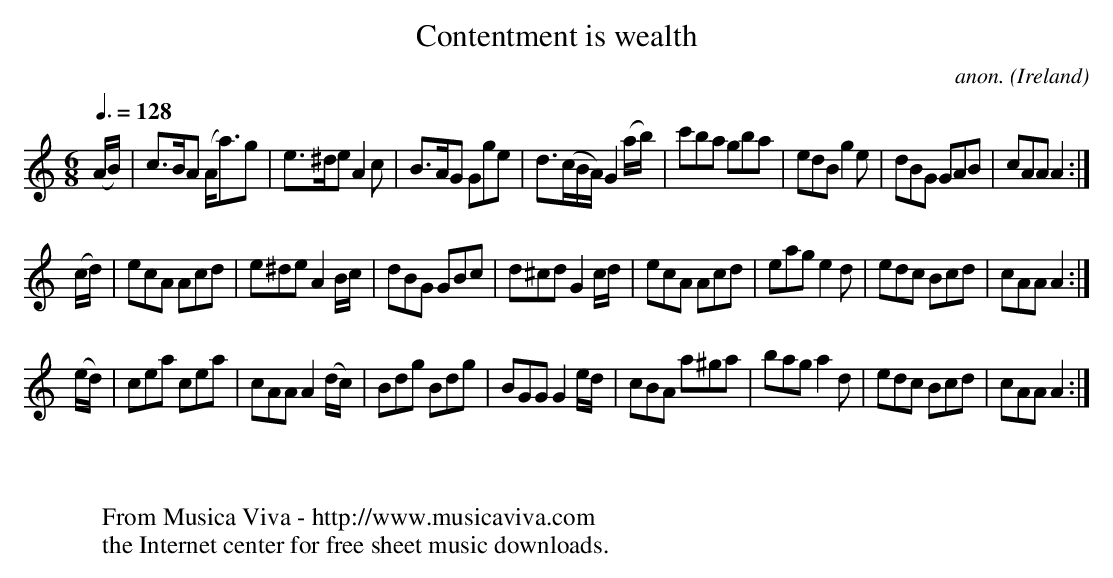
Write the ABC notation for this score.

X:1
T:Contentment is wealth
C:anon.
O:Ireland
M:6/8
L:1/8
Q:3/8=128
K:Am
(A/B/)|c>BA (A<a)g|e>^de A2c|B>AG Gge|d>(cB/A/) G2 (a/b/)|\
c'ba gba|edB g2e|dBG GAB|cAA A2:|
(c/d/)|ecA Acd|e^de A2 B/c/|dBG GBc|d^cd G2 c/d/|ecA Acd|\
eag e2d|edc Bcd|cAA A2:|
(e/d/)|cea cea|cAA A2 (d/c/)|Bdg Bdg|BGG G2 e/d/|cBA a^ga|\
bag a2d|edc Bcd|cAA A2:|
W:
W:
W:  From Musica Viva - http://www.musicaviva.com
W:  the Internet center for free sheet music downloads.
